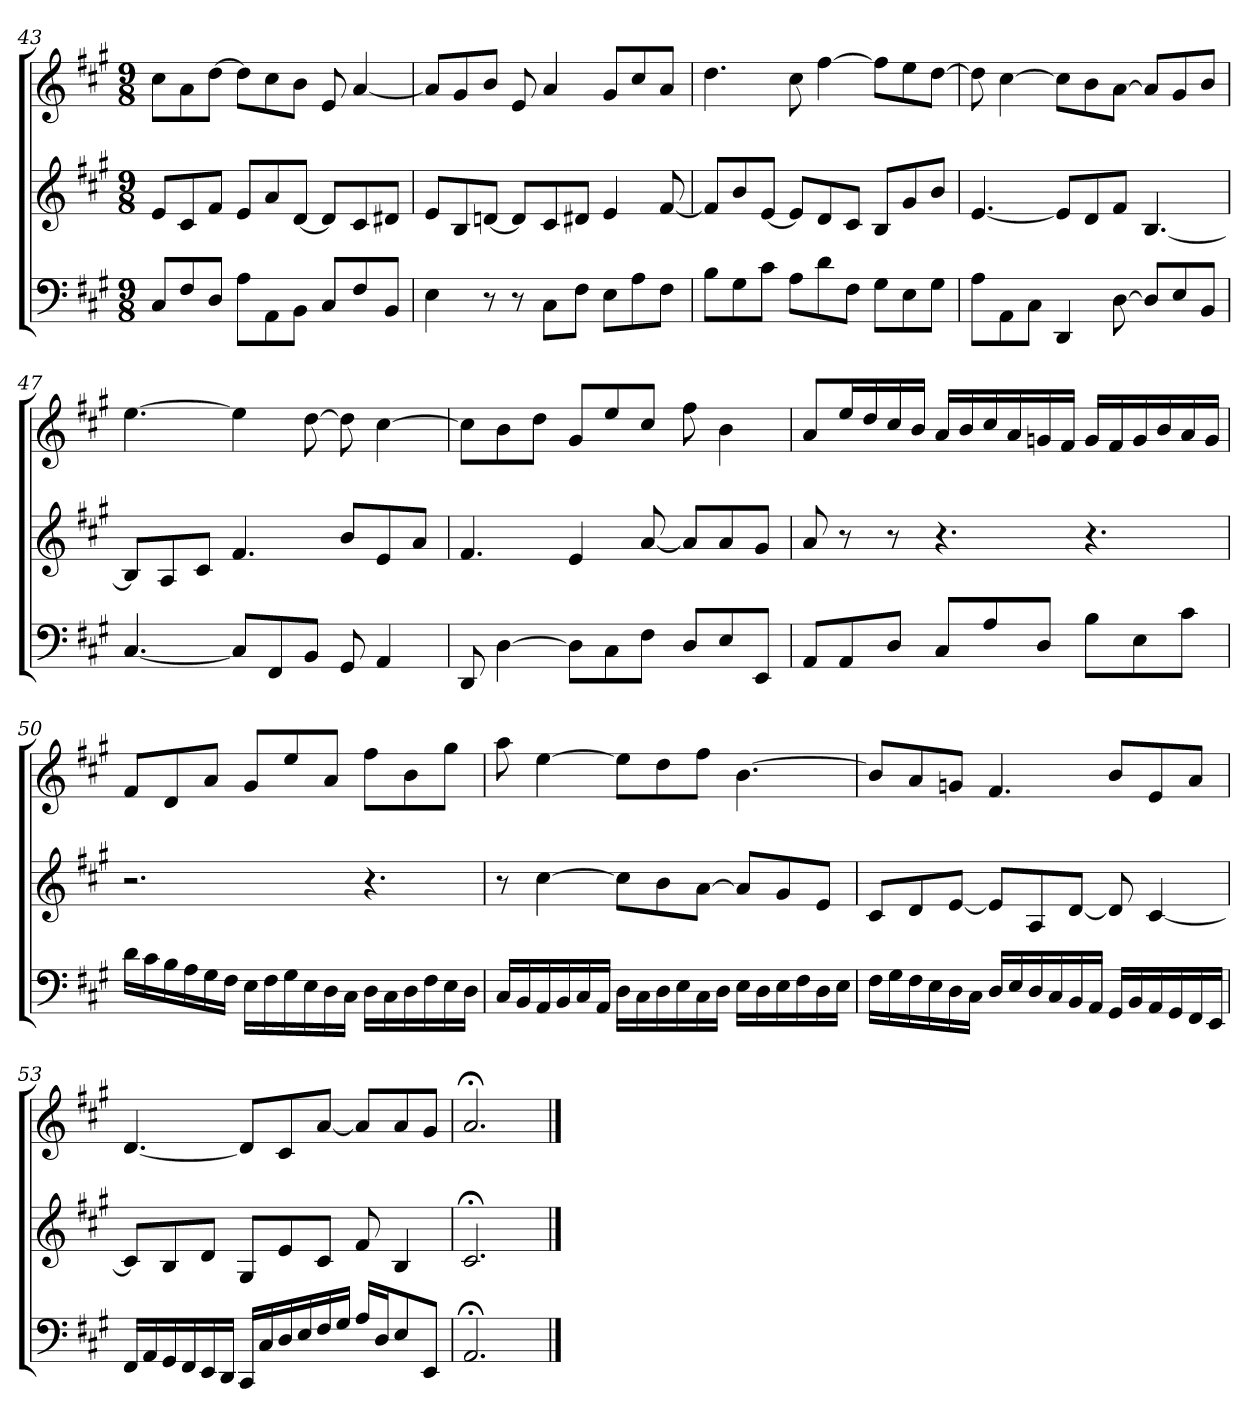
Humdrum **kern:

**kern	**kern	**kern
*part3	*part2	*part1
*staff3	*staff2	*staff1
*clefF4	*clefG2	*clefG2
*k[f#c#g#]	*k[f#c#g#]	*k[f#c#g#]
*A:	*A:	*A:
*M9/8	*M9/8	*M9/8
=43	=43	=43
8C#/L	8e/L	8cc#\L
8F#/	8c#/	8a\
8D/J	8f#/J	[8dd\J
8A\L	8e/L	8dd\L]
8AA\	8a/	8cc#\
8BB\J	[8d/J	8b\J
8C#/L	8d/L]	8e
8F#/	8c#/	[4a
8BB/J	8d#X/J	.
=44	=44	=44
4E	8e/L	8a/L]
.	8B/	8g#/
8r	[8dn/J	8b/J
8r	8d/L]	8e
8C#\L	8c#/	4a
8F#\J	8d#X/J	.
8E\L	4e	8g#/L
8A\	.	8cc#/
8F#\J	[8f#	8a/J
=45	=45	=45
8B\L	8f#/L]	4.dd
8G#\	8b/	.
8c#\J	[8e/J	.
8A\L	8e/L]	8cc#
8d\	8d/	[4ff#
8F#\J	8c#/J	.
8G#\L	8B/L	8ff#\L]
8E\	8g#/	8ee\
8G#\J	8b/J	[8dd\J
=46	=46	=46
8A\L	[4.e	8dd]
8AA\	.	[4cc#
8C#\J	.	.
4DD	8e/L]	8cc#\L]
.	8d/	8b\
[8D	8f#/J	[8a\J
8D/L]	[4.B	8a/L]
8E/	.	8g#/
8BB/J	.	8b/J
=47	=47	=47
[4.C#	8B/L]	[4.ee
.	8A/	.
.	8c#/J	.
8C#/L]	4.f#	4ee]
8FF#/	.	.
8BB/J	.	[8dd
8GG#	8b/L	8dd]
4AA	8e/	[4cc#
.	8a/J	.
=48	=48	=48
8DD	4.f#	8cc#\L]
[4D	.	8b\
.	.	8dd\J
8D\L]	4e	8g#/L
8C#\	.	8ee/
8F#\J	[8a	8cc#/J
8D/L	8a/L]	8ff#
8E/	8a/	4b
8EE/J	8g#/J	.
=49	=49	=49
8AA/L	8a	8a/L
8AA/	8r	16ee/L
.	.	16dd/
8D/J	8r	16cc#/
.	.	16b/JJ
8C#/L	4.r	16a/LL
.	.	16b/
8A/	.	16cc#/
.	.	16a/
8D/J	.	16gn/
.	.	16f#/JJ
8B\L	4.r	16g/LL
.	.	16f#/
8E\	.	16g/
.	.	16b/
8c#\J	.	16a/
.	.	16g/JJ
=50	=50	=50
16d\LL	2.r	8f#/L
16c#\	.	.
16B\	.	8d/
16A\	.	.
16G#\	.	8a/J
16F#\JJ	.	.
16E\LL	.	8g#/L
16F#\	.	.
16G#\	.	8ee/
16E\	.	.
16D\	.	8a/J
16C#\JJ	.	.
16D\LL	4.r	8ff#\L
16C#\	.	.
16D\	.	8b\
16F#\	.	.
16E\	.	8gg#\J
16D\JJ	.	.
=51	=51	=51
*	*^	*
16C#/LL	8r	1ryy	8aa
16BB/	.	.	.
16AA/	[4cc#	.	[4ee
16BB/	.	.	.
16C#/	.	.	.
16AA/JJ	.	.	.
16D\LL	8cc#\L]	.	8ee\L]
16C#\	.	.	.
16D\	8b\	.	8dd\
16E\	.	.	.
16C#\	[8a\J	.	8ff#\J
16D\JJ	.	.	.
16E\LL	8a/L]	.	[4.b
16D\	.	.	.
16E\	8g#/	.	.
16F#\	.	.	.
16D\	8e/J	8ryy	.
16E\JJ	.	.	.
*	*v	*v	*
=52	=52	=52
16F#\LL	8c#/L	8b/L]
16G#\	.	.
16F#\	8d/	8a/
16E\	.	.
16D\	[8e/J	8gn/J
16C#\JJ	.	.
16D/LL	8e/L]	4.f#
16E/	.	.
16D/	8A/	.
16C#/	.	.
16BB/	[8d/J	.
16AA/JJ	.	.
16GG#/LL	8d]	8b/L
16BB/	.	.
16AA/	[4c#	8e/
16GG#/	.	.
16FF#/	.	8a/J
16EE/JJ	.	.
=53	=53	=53
*	*^	*
16FF#/LL	8c#/L]	1ryy	[4.d
16AA/	.	.	.
16GG#/	8B/	.	.
16FF#/	.	.	.
16EE/	8d/J	.	.
16DD/JJ	.	.	.
16CC#/LL	8G#/L	.	8d/L]
16C#/	.	.	.
16D/	8e/	.	8c#/
16E/	.	.	.
16F#/	8c#/J	.	[8a/J
16G#/JJ	.	.	.
16A/LL	8f#	.	8a/L]
16D/J	.	.	.
8E/	4B	.	8a/
8EE/J	.	8ryy	8g#/J
*	*v	*v	*
=54	=54	=54
2.AA;<	2.c#;<	2.a;<
==	==	==
*-	*-	*-
